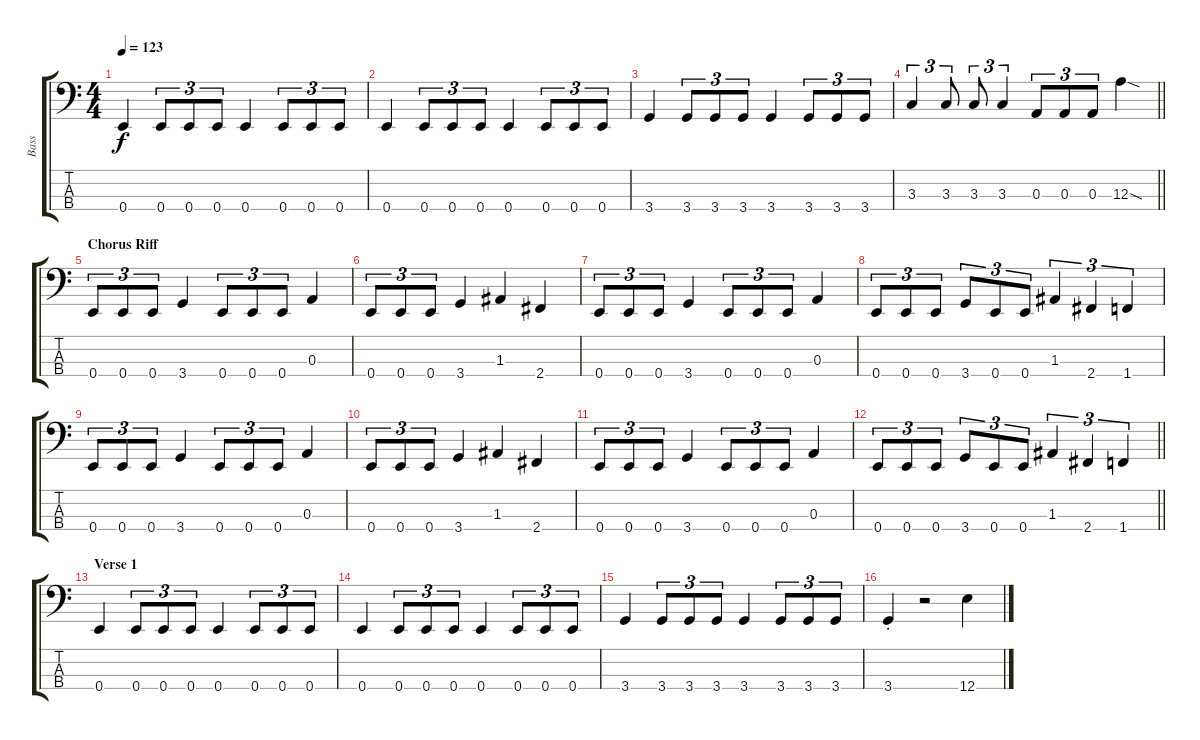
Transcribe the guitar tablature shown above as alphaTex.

\track ("Bass" "Bass") {instrument electricbassfinger}
\staff {score tabs}
\tuning (G2 D2 A1 E1) {hide}
\ts (4 4)
\tempo 123
\clef f4
\ks c
0.4.4{dy f} 0.4.8{tu (3 2)} 0.4.8{tu (3 2)} 0.4.8{tu (3 2)} 0.4.4 0.4.8{tu (3 2)} 0.4.8{tu (3 2)} 0.4.8{tu (3 2)} |
0.4.4 0.4.8{tu (3 2)} 0.4.8{tu (3 2)} 0.4.8{tu (3 2)} 0.4.4 0.4.8{tu (3 2)} 0.4.8{tu (3 2)} 0.4.8{tu (3 2)} |
3.4.4 3.4.8{tu (3 2)} 3.4.8{tu (3 2)} 3.4.8{tu (3 2)} 3.4.4 3.4.8{tu (3 2)} 3.4.8{tu (3 2)} 3.4.8{tu (3 2)} |
\barLineRight lightlight
3.3.4{tu (3 2)} 3.3.8{tu (3 2)} 3.3.8{tu (3 2)} 3.3.4{tu (3 2)} 0.3.8{tu (3 2)} 0.3.8{tu (3 2)} 0.3.8{tu (3 2)} 12.3{sod}.4 |
\section ("" "Chorus Riff")
0.4.8{tu (3 2)} 0.4.8{tu (3 2)} 0.4.8{tu (3 2)} 3.4.4 0.4.8{tu (3 2)} 0.4.8{tu (3 2)} 0.4.8{tu (3 2)} 0.3.4 |
0.4.8{tu (3 2)} 0.4.8{tu (3 2)} 0.4.8{tu (3 2)} 3.4.4 1.3.4 2.4.4 |
0.4.8{tu (3 2)} 0.4.8{tu (3 2)} 0.4.8{tu (3 2)} 3.4.4 0.4.8{tu (3 2)} 0.4.8{tu (3 2)} 0.4.8{tu (3 2)} 0.3.4 |
0.4.8{tu (3 2)} 0.4.8{tu (3 2)} 0.4.8{tu (3 2)} 3.4.8{tu (3 2)} 0.4.8{tu (3 2)} 0.4.8{tu (3 2)} 1.3.4{tu (3 2)} 2.4.4{tu (3 2)} 1.4.4{tu (3 2)} |
0.4.8{tu (3 2)} 0.4.8{tu (3 2)} 0.4.8{tu (3 2)} 3.4.4 0.4.8{tu (3 2)} 0.4.8{tu (3 2)} 0.4.8{tu (3 2)} 0.3.4 |
0.4.8{tu (3 2)} 0.4.8{tu (3 2)} 0.4.8{tu (3 2)} 3.4.4 1.3.4 2.4.4 |
0.4.8{tu (3 2)} 0.4.8{tu (3 2)} 0.4.8{tu (3 2)} 3.4.4 0.4.8{tu (3 2)} 0.4.8{tu (3 2)} 0.4.8{tu (3 2)} 0.3.4 |
\barLineRight lightlight
0.4.8{tu (3 2)} 0.4.8{tu (3 2)} 0.4.8{tu (3 2)} 3.4.8{tu (3 2)} 0.4.8{tu (3 2)} 0.4.8{tu (3 2)} 1.3.4{tu (3 2)} 2.4.4{tu (3 2)} 1.4.4{tu (3 2)} |
\section ("" "Verse 1")
0.4.4 0.4.8{tu (3 2)} 0.4.8{tu (3 2)} 0.4.8{tu (3 2)} 0.4.4 0.4.8{tu (3 2)} 0.4.8{tu (3 2)} 0.4.8{tu (3 2)} |
0.4.4 0.4.8{tu (3 2)} 0.4.8{tu (3 2)} 0.4.8{tu (3 2)} 0.4.4 0.4.8{tu (3 2)} 0.4.8{tu (3 2)} 0.4.8{tu (3 2)} |
3.4.4 3.4.8{tu (3 2)} 3.4.8{tu (3 2)} 3.4.8{tu (3 2)} 3.4.4 3.4.8{tu (3 2)} 3.4.8{tu (3 2)} 3.4.8{tu (3 2)} |
3.4{st}.4 r.2 12.4{ss}.4
